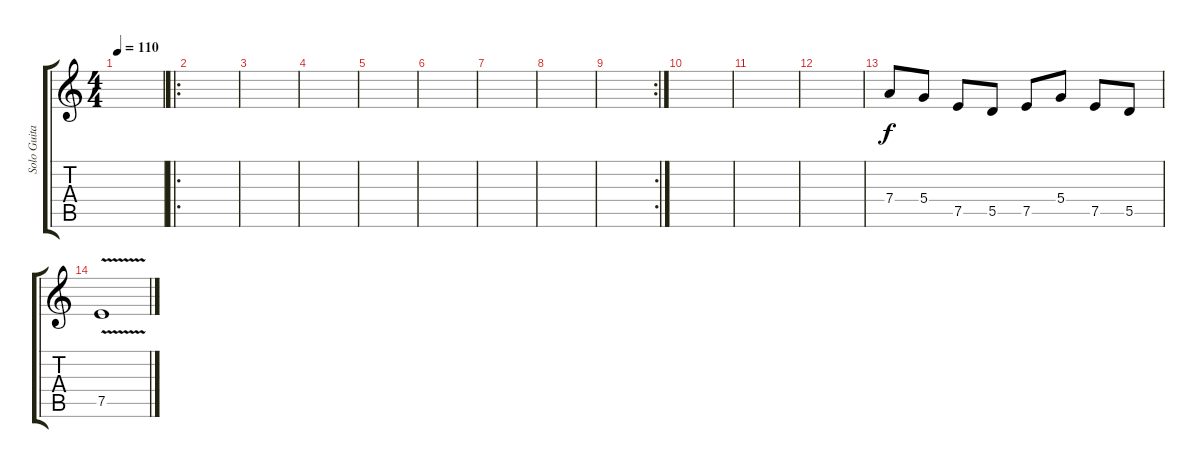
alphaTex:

\track ("Solo Guitar" "Solo Guita") {instrument distortionguitar}
\staff {score tabs}
\tuning (E4 B3 G3 D3 A2 E2) {hide}
\ts (4 4)
\tempo 110
\clef g2
\ks c
|
\ro
|
|
|
|
|
|
|
\rc 2
|
|
|
|
7.4.8 5.4.8 7.5.8 5.5.8 7.5.8 5.4.8 7.5.8 5.5.8 |
7.5{v}.1
